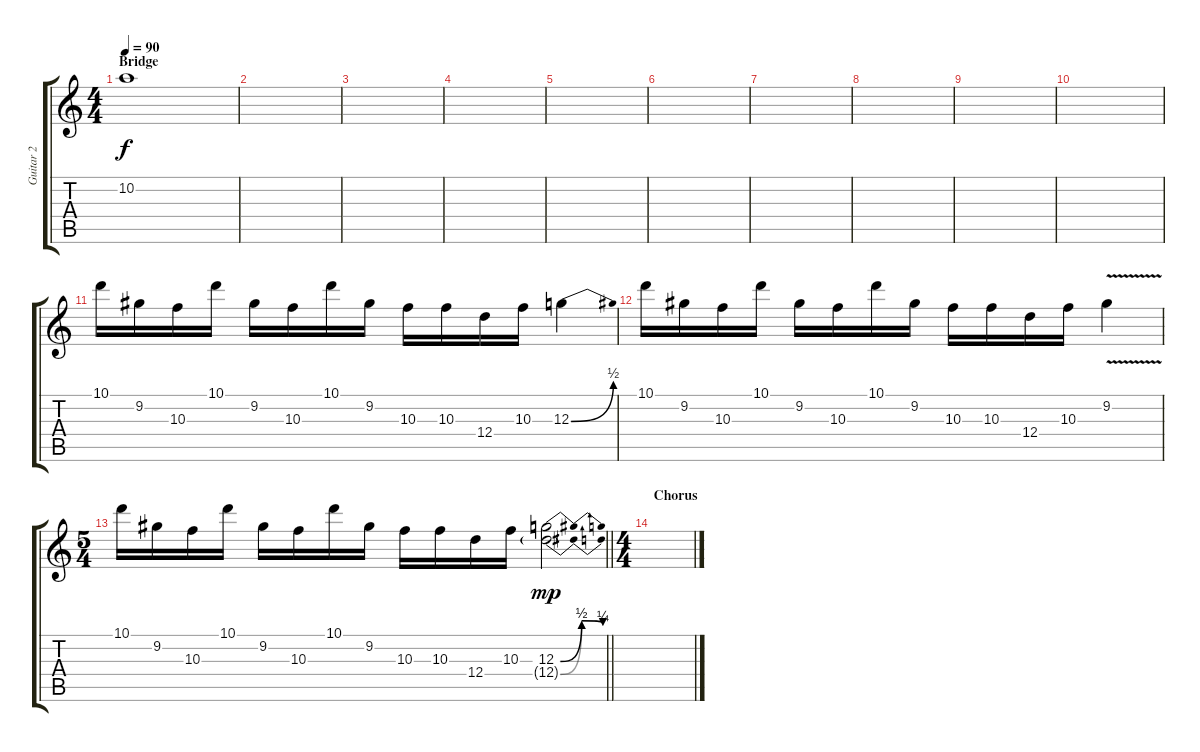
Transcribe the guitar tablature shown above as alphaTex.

\track ("Guitar 2" "Guitar 2") {instrument distortionguitar}
\staff {score tabs}
\tuning (E4 B3 G3 D3 A2 E2) {hide}
\ts (4 4)
\section ("" "Bridge")
\tempo 90
\clef g2
\ks c
10.2.1{dy f volume 0} |
|
|
|
|
|
|
|
|
|
10.1.16{volume 10} 9.2.16 10.3.16 10.1.16 9.2.16 10.3.16 10.1.16 9.2.16 10.3.16 10.3.16 12.4.16 10.3.16 12.3{be (bend 0 0 60 2)}.4 |
10.1.16 9.2.16 10.3.16 10.1.16 9.2.16 10.3.16 10.1.16 9.2.16 10.3.16 10.3.16 12.4.16 10.3.16 9.2{v}.4 |
\ts (5 4)
\barLineRight lightlight
10.1.16{volume 13} 9.2.16 10.3.16 10.1.16 9.2.16 10.3.16 10.1.16 9.2.16 10.3.16 10.3.16 12.4.16 10.3.16 (12.3{be (bendrelease 0 0 5 2 5 2 60 1)} 12.4{be (bendrelease 0 0 5 2 5 2 60 1) g}).2{dy mp volume 5} |
\ts (4 4)
\section ("" "Chorus")
